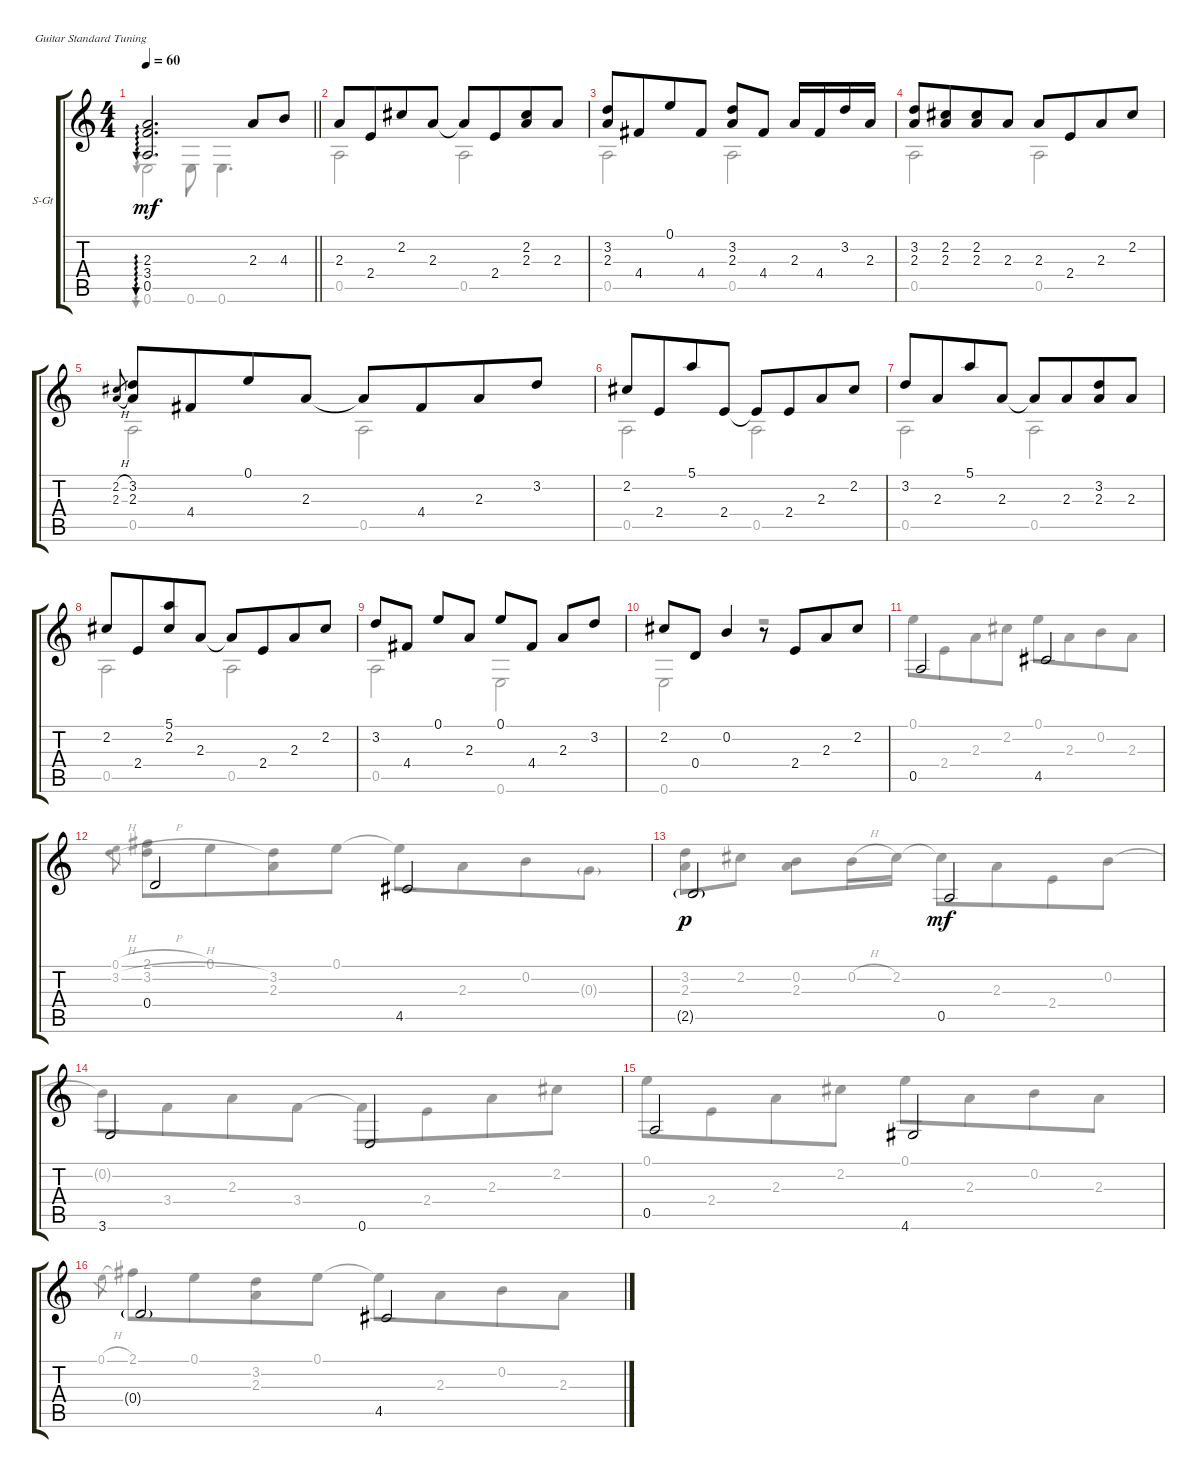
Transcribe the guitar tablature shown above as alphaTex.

\defaultSystemsLayout 4
\bracketExtendMode groupsimilarinstruments
\firstSystemTrackNameOrientation horizontal
\otherSystemsTrackNameOrientation horizontal
\track ("Steel Guitar" "S-Gt") {instrument acousticguitarsteel}
\staff {score tabs}
\tuning (E4 B3 G3 D3 A2 E2)
\voice
\ts (4 4)
\tempo 60
\clef g2
\barLineRight lightlight
\ks c
(0.5 3.4 2.3).2{d au 0 dy mf} 2.3.8 4.3.8 |
2.3.8{beam merge} 2.4.8{beam merge} 2.2.8{beam merge} 2.3.8 2.3{t}.8{beam merge} 2.4.8{beam merge} (2.3 2.2).8{beam merge} 2.3.8 |
(2.3 3.2).8{beam merge} 4.4.8{beam merge} 0.1.8{beam merge} 4.4.8 (2.3 3.2).8 4.4.8 2.3.16 4.4.16 3.2.16 2.3.16 |
(2.3 3.2).8{beam merge} (2.2 2.3).8{beam merge} (2.3 2.2).8{beam merge} 2.3.8 2.3.8{beam merge} 2.4.8{beam merge} 2.3.8{beam merge} 2.2.8 |
(2.2{h} 2.3{h}).8{gr beam merge} (2.3 3.2).8{beam merge} 4.4.8{beam merge} 0.1.8{beam merge} 2.3.8 2.3{t}.8{beam merge} 4.4.8{beam merge} 2.3.8{beam merge} 3.2.8 |
2.2.8{beam merge} 2.4.8{beam merge} 5.1.8{beam merge} 2.4.8 2.4{t}.8{beam merge} 2.4.8{beam merge} 2.3.8{beam merge} 2.2.8 |
3.2.8{beam merge} 2.3.8{beam merge} 5.1.8{beam merge} 2.3.8 2.3{t}.8{beam merge} 2.3.8{beam merge} (2.3 3.2).8{beam merge} 2.3.8 |
2.2.8{beam merge} 2.4.8{beam merge} (5.1 2.2).8{beam merge} 2.3.8 2.3{t}.8{beam merge} 2.4.8{beam merge} 2.3.8{beam merge} 2.2.8 |
3.2.8 4.4.8 0.1.8 2.3.8 0.1.8 4.4.8 2.3.8 3.2.8 |
2.2.8 0.4.8 0.2.4 r.8 2.4.8{beam merge} 2.3.8{beam merge} 2.2.8 |
0.5.2 4.5.2 |
0.4.2 4.5.2 |
2.5{g}.2{dy p} 0.5.2{dy mf} |
3.6.2 0.6.2 |
0.5.2 4.6.2 |
0.4{g}.2 4.5.2
\voice
\clef g2
\ottava regular
\simile none
\barLineRight lightlight
\ks c
0.6.2{au 0 dy mf} 0.6.8 0.6.4{d} |
0.5.2 0.5.2 |
0.5.2 0.5.2 |
0.5.2 0.5.2 |
0.5.2 0.5.2 |
0.5.2 0.5.2 |
0.5.2 0.5.2 |
0.5.2 0.5.2 |
0.5.2 0.6.2 |
0.6.2 r.2 |
0.1.8{beam merge} 2.4.8{beam merge} 2.3.8{beam merge} 2.2.8 0.1.8{beam merge} 2.3.8{beam merge} 0.2.8{beam merge} 2.3.8 |
(0.1{h} 3.2{h}).8{gr} (2.1{h} 3.2{h}).8{beam merge} 0.1.8{beam merge} (3.2 2.3).8{beam merge} 0.1.8 0.1{t}.8{beam merge} 2.3.8{beam merge} 0.2.8{beam merge} 0.3{g}.8 |
(3.2 2.3).8 2.2.8 (0.2 2.3).8 0.2{h}.16 2.2.16 2.2{t}.8{beam merge} 2.3.8{beam merge} 2.4.8{beam merge} 0.2.8 |
0.2{t}.8{beam merge} 3.4.8{beam merge} 2.3.8{beam merge} 3.4.8 3.4{t}.8{beam merge} 2.4.8{beam merge} 2.3.8{beam merge} 2.2.8 |
0.1.8{beam merge} 2.4.8{beam merge} 2.3.8{beam merge} 2.2.8 0.1.8{beam merge} 2.3.8{beam merge} 0.2.8{beam merge} 2.3.8 |
0.1{h}.8{gr} 2.1.8{beam merge} 0.1.8{beam merge} (3.2 2.3).8{beam merge} 0.1.8 0.1{t}.8{beam merge} 2.3.8{beam merge} 0.2.8{beam merge} 2.3.8
